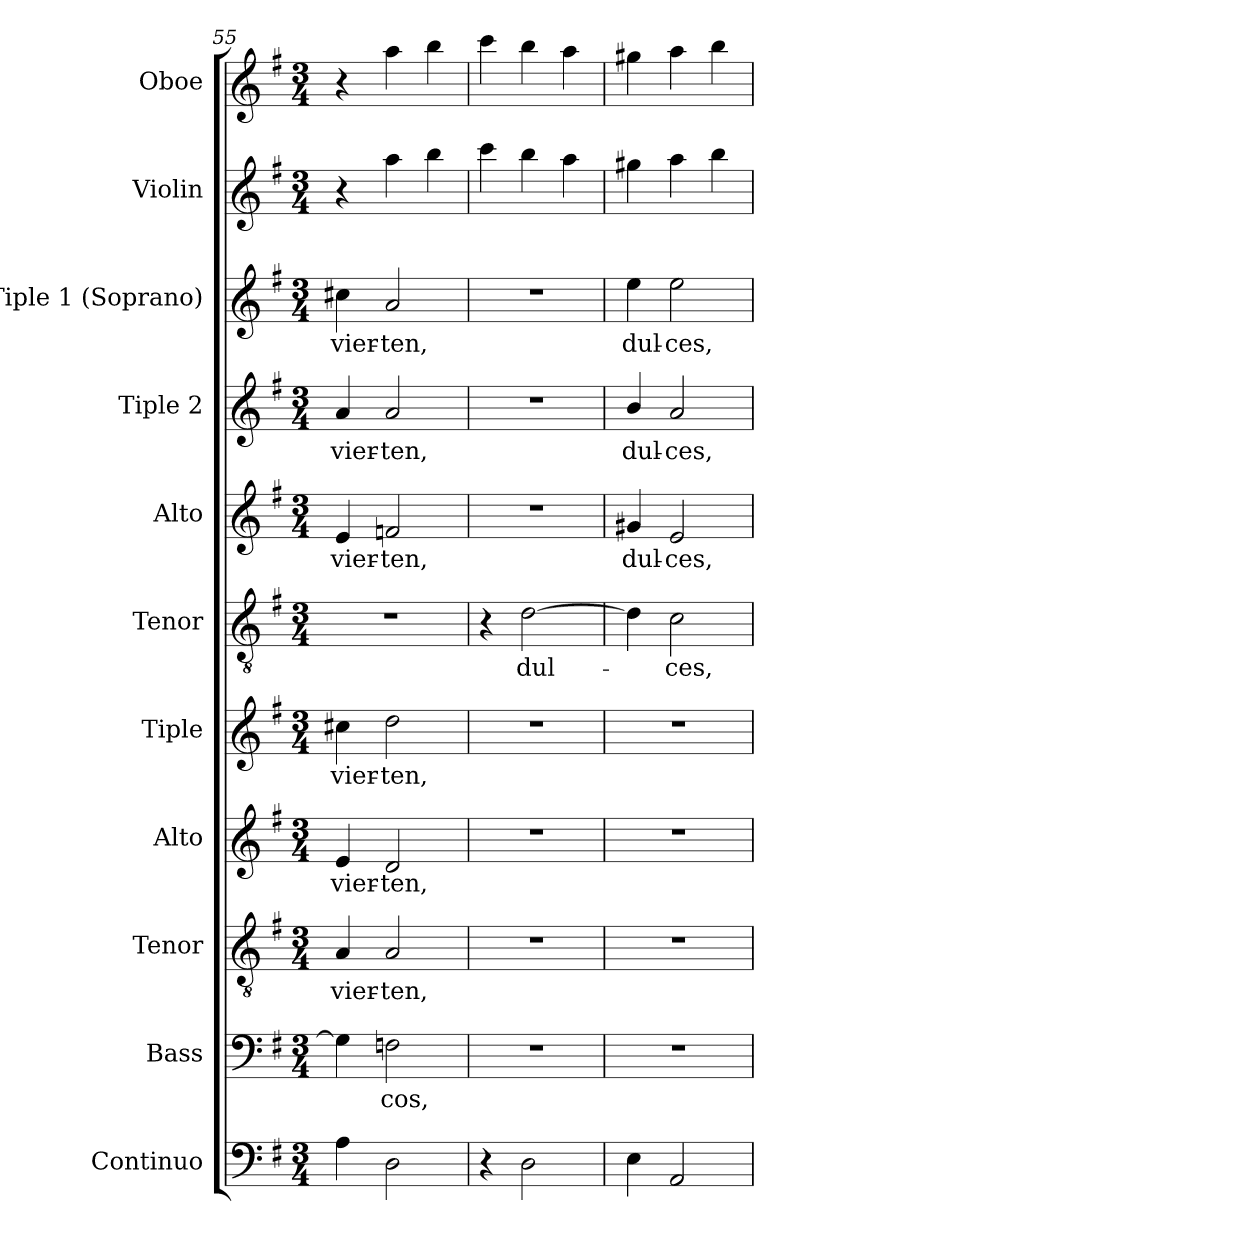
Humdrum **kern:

**kern	**kern	**text	**kern	**text	**kern	**text	**kern	**text	**kern	**text	**kern	**text	**kern	**text	**kern	**text	**kern	**kern
*part11	*part10	*part10	*part9	*part9	*part8	*part8	*part7	*part7	*part6	*part6	*part5	*part5	*part4	*part4	*part3	*part3	*part2	*part1
*staff11	*staff10	*staff10	*staff9	*staff9	*staff8	*staff8	*staff7	*staff7	*staff6	*staff6	*staff5	*staff5	*staff4	*staff4	*staff3	*staff3	*staff2	*staff1
*I"Continuo	*I"Bass	*	*I"Tenor	*	*I"Alto	*	*I"Tiple	*	*I"Tenor	*	*I"Alto	*	*I"Tiple 2	*	*I"Tiple 1 (Soprano)	*	*I"Violin	*I"Oboe
*I'Cont.	*I'B.	*	*I'T.	*	*I'A.	*	*	*	*I'T.	*	*I'A.	*	*	*	*I'S1.	*	*I'Vln.	*I'Ob.
*clefF4	*clefF4	*	*clefGv2	*	*clefG2	*	*clefG2	*	*clefGv2	*	*clefG2	*	*clefG2	*	*clefG2	*	*clefG2	*clefG2
*	*	*	*ITrd7c12	*	*	*	*	*	*ITrd7c12	*	*	*	*	*	*	*	*	*
*k[f#]	*k[f#]	*	*k[f#]	*	*k[f#]	*	*k[f#]	*	*k[f#]	*	*k[f#]	*	*k[f#]	*	*k[f#]	*	*k[f#]	*k[f#]
*G:	*G:	*	*G:	*	*G:	*	*G:	*	*G:	*	*G:	*	*G:	*	*G:	*	*G:	*G:
*M3/4	*M3/4	*	*M3/4	*	*M3/4	*	*M3/4	*	*M3/4	*	*M3/4	*	*M3/4	*	*M3/4	*	*M3/4	*M3/4
=55	=55	=55	=55	=55	=55	=55	=55	=55	=55	=55	=55	=55	=55	=55	=55	=55	=55	=55
!	!	!	!	!LO:LY:b:color=#000000	!	!	!	!	!	!	!	!	!	!	!	!	!	!
!	!	!	!	!	!	!LO:LY:b:color=#000000	!	!	!	!	!	!	!	!	!	!	!	!
!	!	!	!	!	!	!	!	!LO:LY:b:color=#000000	!LO:N:vis=1	!	!	!	!	!	!	!	!	!
!	!	!	!	!	!	!	!	!	!	!	!	!LO:LY:b:color=#000000	!	!	!	!	!	!
!	!	!	!	!	!	!	!	!	!	!	!	!	!	!LO:LY:b:color=#000000	!	!	!	!
!	!	!	!	!	!	!	!	!	!	!	!	!	!	!	!	!LO:LY:b:color=#000000	!	!
4Ai\	4Gi\]	.	4AAi/	vier-	4ei/	vier-	4cc#Xi\	vier-	2.r	.	4ei/	vier-	4ai/	vier-	4cc#Xi\	vier-	4r	4r
!	!	!LO:LY:b:color=#000000	!	!	!	!	!	!	!	!	!	!	!	!	!	!	!	!
!	!	!	!	!LO:LY:b:color=#000000	!	!	!	!	!	!	!	!	!	!	!	!	!	!
!	!	!	!	!	!	!LO:LY:b:color=#000000	!	!	!	!	!	!	!	!	!	!	!	!
!	!	!	!	!	!	!	!	!LO:LY:b:color=#000000	!	!	!	!	!	!	!	!	!	!
!	!	!	!	!	!	!	!	!	!	!	!	!LO:LY:b:color=#000000	!	!	!	!	!	!
!	!	!	!	!	!	!	!	!	!	!	!	!	!	!LO:LY:b:color=#000000	!	!	!	!
!	!	!	!	!	!	!	!	!	!	!	!	!	!	!	!	!LO:LY:b:color=#000000	!	!
2Di\	2Fni\	-cos,	2AAi/	-ten,	2di/	-ten,	2ddi\	-ten,	.	.	2fni/	-ten,	2ai/	-ten,	2ai/	-ten,	4aai\	4aai\
.	.	.	.	.	.	.	.	.	.	.	.	.	.	.	.	.	4bbi\	4bbi\
=56	=56	=56	=56	=56	=56	=56	=56	=56	=56	=56	=56	=56	=56	=56	=56	=56	=56	=56
!	!LO:N:vis=1	!	!LO:N:vis=1	!	!LO:N:vis=1	!	!LO:N:vis=1	!	!	!	!LO:N:vis=1	!	!LO:N:vis=1	!	!LO:N:vis=1	!	!	!
4r	2.r	.	2.r	.	2.r	.	2.r	.	4r	.	2.r	.	2.r	.	2.r	.	4ccci\	4ccci\
!	!	!	!	!	!	!	!	!	!	!LO:LY:b:color=#000000	!	!	!	!	!	!	!	!
2Di\	.	.	.	.	.	.	.	.	[2Di\	dul-	.	.	.	.	.	.	4bbi\	4bbi\
.	.	.	.	.	.	.	.	.	.	.	.	.	.	.	.	.	4aai\	4aai\
=57	=57	=57	=57	=57	=57	=57	=57	=57	=57	=57	=57	=57	=57	=57	=57	=57	=57	=57
!	!LO:N:vis=1	!	!LO:N:vis=1	!	!LO:N:vis=1	!	!LO:N:vis=1	!	!	!	!	!	!	!	!	!	!	!
!	!	!	!	!	!	!	!	!	!	!	!	!LO:LY:b:color=#000000	!	!	!	!	!	!
!	!	!	!	!	!	!	!	!	!	!	!	!	!	!LO:LY:b:color=#000000	!	!	!	!
!	!	!	!	!	!	!	!	!	!	!	!	!	!	!	!	!LO:LY:b:color=#000000	!	!
4Ei\	2.r	.	2.r	.	2.r	.	2.r	.	4Di\]	.	4g#Xi/	dul-	4bi/	dul-	4eei\	dul-	4gg#Xi\	4gg#Xi\
!	!	!	!	!	!	!	!	!	!	!LO:LY:b:color=#000000	!	!	!	!	!	!	!	!
!	!	!	!	!	!	!	!	!	!	!	!	!LO:LY:b:color=#000000	!	!	!	!	!	!
!	!	!	!	!	!	!	!	!	!	!	!	!	!	!LO:LY:b:color=#000000	!	!	!	!
!	!	!	!	!	!	!	!	!	!	!	!	!	!	!	!	!LO:LY:b:color=#000000	!	!
2AAi/	.	.	.	.	.	.	.	.	2Ci\	-ces,	2ei/	-ces,	2ai/	-ces,	2eei\	-ces,	4aai\	4aai\
.	.	.	.	.	.	.	.	.	.	.	.	.	.	.	.	.	4bbi\	4bbi\
=	=	=	=	=	=	=	=	=	=	=	=	=	=	=	=	=	=	=
*-	*-	*-	*-	*-	*-	*-	*-	*-	*-	*-	*-	*-	*-	*-	*-	*-	*-	*-
